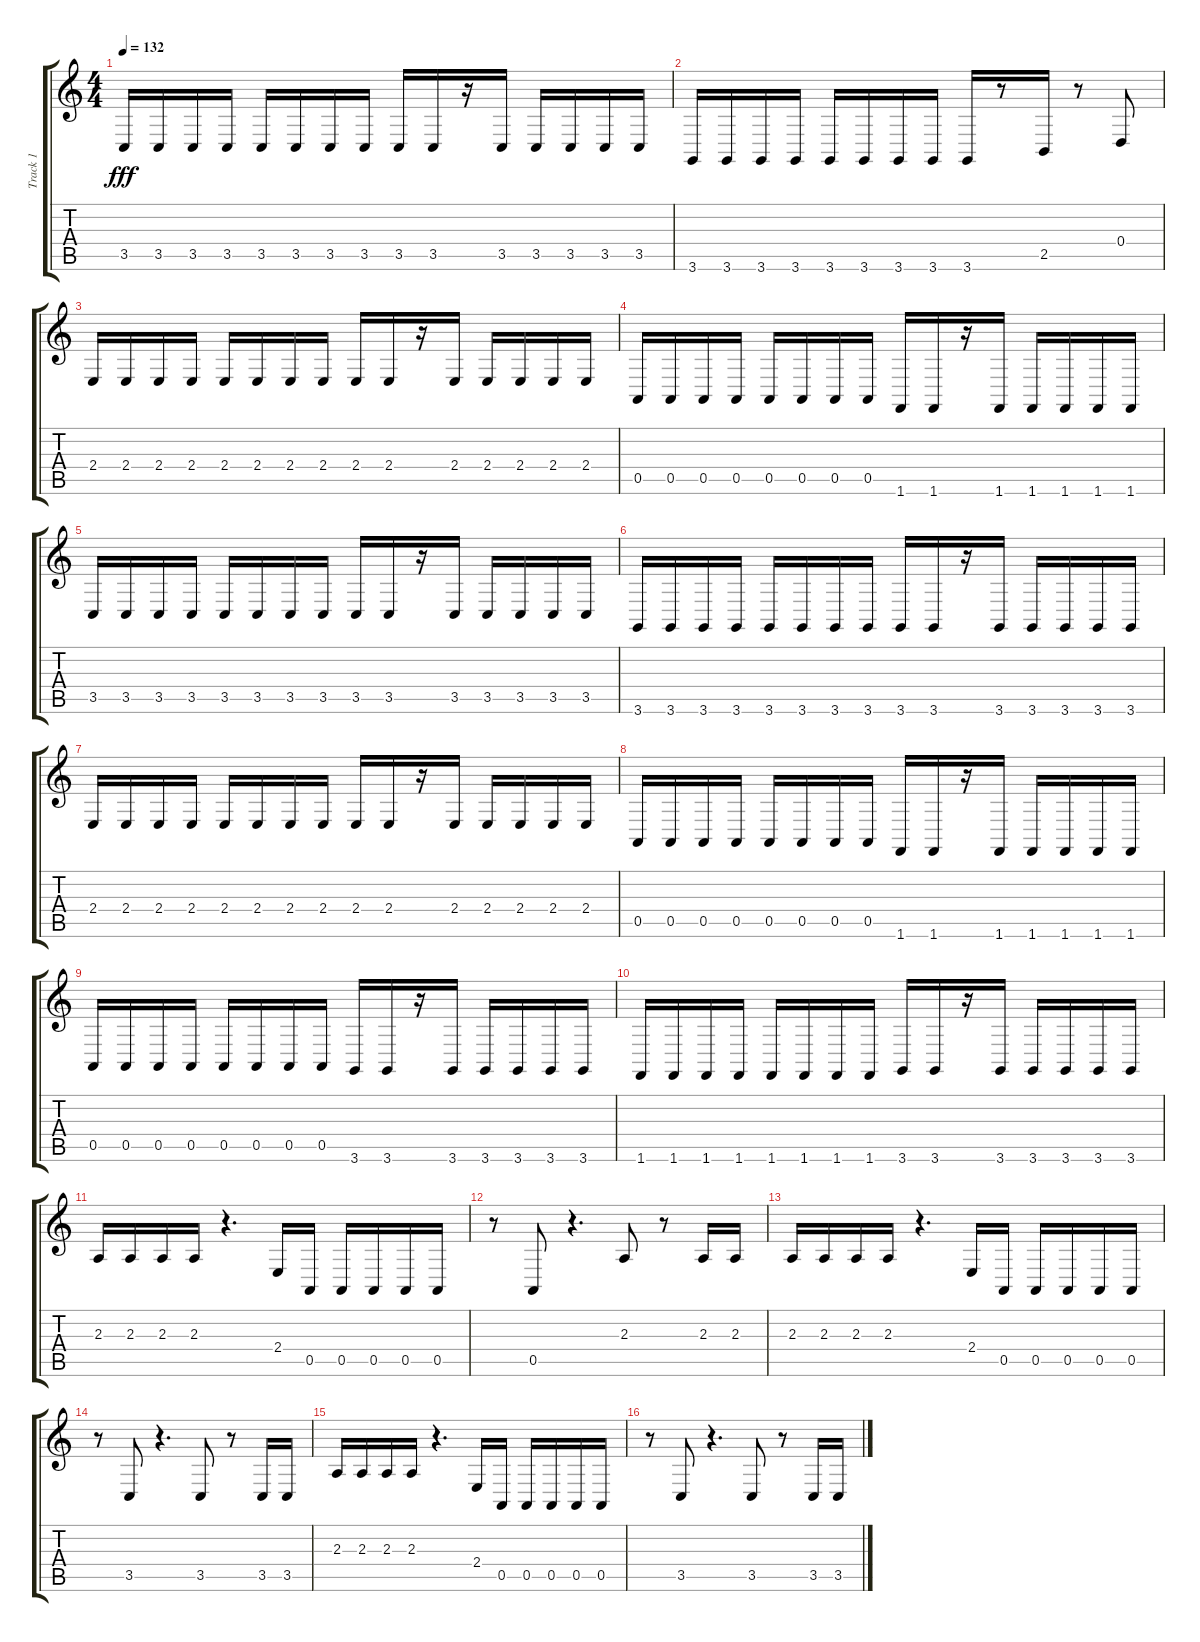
\track ("Track 1" "Track 1") {instrument brightacousticpiano}
\staff {score tabs}
\tuning (E4 B3 G3 D3 A2 E2) {hide}
\ts (4 4)
\tempo 132
\clef g2
\ks c
3.5.16{dy fff} 3.5.16 3.5.16 3.5.16 3.5.16 3.5.16 3.5.16 3.5.16 3.5.16 3.5.16 r.16 3.5.16 3.5.16 3.5.16 3.5.16 3.5.16 |
3.6.16 3.6.16 3.6.16 3.6.16 3.6.16 3.6.16 3.6.16 3.6.16 3.6.16 r.8 2.5.16 r.8 0.4.8 |
2.4.16 2.4.16 2.4.16 2.4.16 2.4.16 2.4.16 2.4.16 2.4.16 2.4.16 2.4.16 r.16 2.4.16 2.4.16 2.4.16 2.4.16 2.4.16 |
0.5.16 0.5.16 0.5.16 0.5.16 0.5.16 0.5.16 0.5.16 0.5.16 1.6.16 1.6.16 r.16 1.6.16 1.6.16 1.6.16 1.6.16 1.6.16 |
3.5.16 3.5.16 3.5.16 3.5.16 3.5.16 3.5.16 3.5.16 3.5.16 3.5.16 3.5.16 r.16 3.5.16 3.5.16 3.5.16 3.5.16 3.5.16 |
3.6.16 3.6.16 3.6.16 3.6.16 3.6.16 3.6.16 3.6.16 3.6.16 3.6.16 3.6.16 r.16 3.6.16 3.6.16 3.6.16 3.6.16 3.6.16 |
2.4.16 2.4.16 2.4.16 2.4.16 2.4.16 2.4.16 2.4.16 2.4.16 2.4.16 2.4.16 r.16 2.4.16 2.4.16 2.4.16 2.4.16 2.4.16 |
0.5.16 0.5.16 0.5.16 0.5.16 0.5.16 0.5.16 0.5.16 0.5.16 1.6.16 1.6.16 r.16 1.6.16 1.6.16 1.6.16 1.6.16 1.6.16 |
0.5.16 0.5.16 0.5.16 0.5.16 0.5.16 0.5.16 0.5.16 0.5.16 3.6.16 3.6.16 r.16 3.6.16 3.6.16 3.6.16 3.6.16 3.6.16 |
1.6.16 1.6.16 1.6.16 1.6.16 1.6.16 1.6.16 1.6.16 1.6.16 3.6.16 3.6.16 r.16 3.6.16 3.6.16 3.6.16 3.6.16 3.6.16 |
2.3.16 2.3.16 2.3.16 2.3.16 r.4{d} 2.4.16 0.5.16 0.5.16 0.5.16 0.5.16 0.5.16 |
r.8 0.5.8 r.4{d} 2.3.8 r.8 2.3.16 2.3.16 |
2.3.16 2.3.16 2.3.16 2.3.16 r.4{d} 2.4.16 0.5.16 0.5.16 0.5.16 0.5.16 0.5.16 |
r.8 3.5.8 r.4{d} 3.5.8 r.8 3.5.16 3.5.16 |
2.3.16 2.3.16 2.3.16 2.3.16 r.4{d} 2.4.16 0.5.16 0.5.16 0.5.16 0.5.16 0.5.16 |
r.8 3.5.8 r.4{d} 3.5.8 r.8 3.5.16 3.5.16
